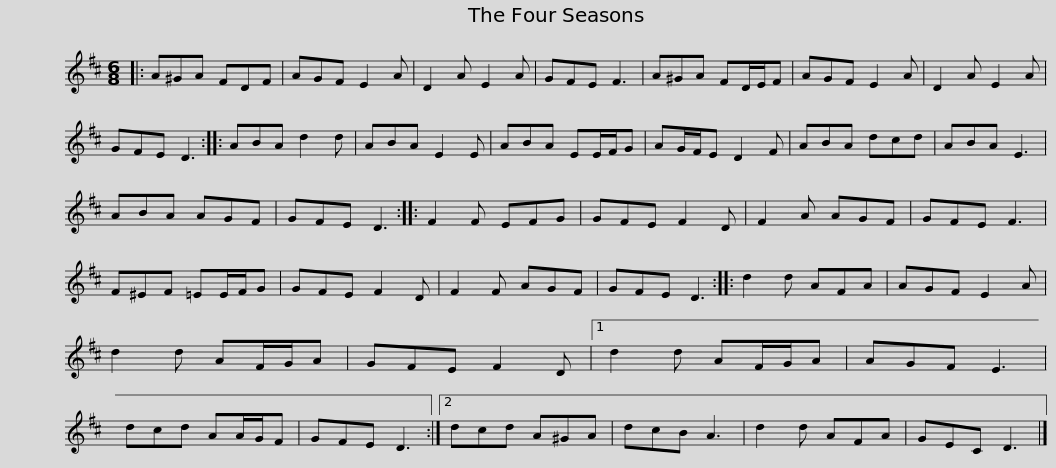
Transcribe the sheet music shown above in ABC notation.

X:1
L:1/8
M:6/8
I:linebreak $
K:D
V:1 treble
V:1
|: A^GA FDF | AGF E2 A | D2 A E2 A | GFE F3 | A^GA FD/E/F | %5
 AGF E2 A | D2 A E2 A |$ GFE D3 :: ABA d2 d | ABA E2 E | %10
 ABA EE/F/G | AG/F/E D2 F | ABA dcd | ABA E3 |$ ABA AGF | %15
 GFE D3 :: F2 F EFG | GFE F2 D | F2 A AGF | GFE F3 | %20
 F^EF =EE/F/G |$ GFE F2 D | F2 F AGF | GFE D3 :: d2 d AFA | %25
 AGF E2 A | d2 d AF/G/A | GFE F2 D |1 d2 d AF/G/A |$ AGF E3 | %30
 dcd AA/G/F | GFE D3 :|2 dcd A^GA | dcB A3 | d2 d AFA | %35
 GEC D3 |] %36
